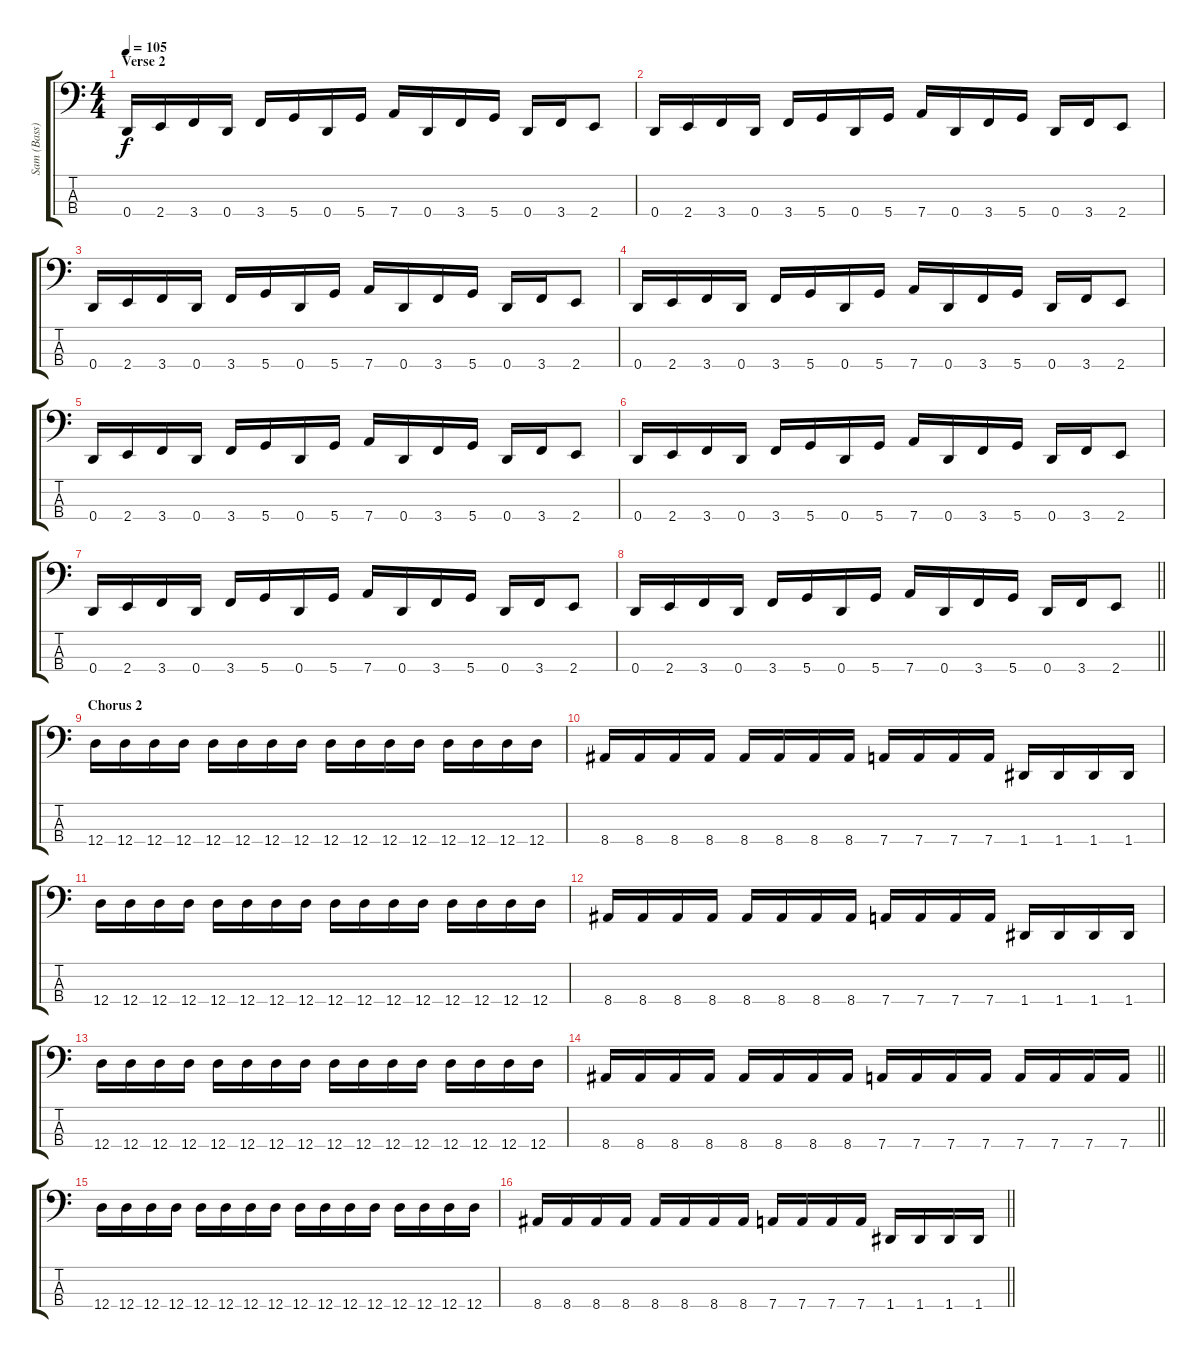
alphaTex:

\track ("Sam (Bass)" "Sam (Bass)") {instrument electricbasspick}
\staff {score tabs}
\tuning (G2 D2 A1 D1) {hide}
\ts (4 4)
\section ("" "Verse 2")
\tempo 105
\clef f4
\ks c
0.4.16{dy f} 2.4.16 3.4.16 0.4.16 3.4.16 5.4.16 0.4.16 5.4.16 7.4.16 0.4.16 3.4.16 5.4.16 0.4.16 3.4.16 2.4.8 |
0.4.16 2.4.16 3.4.16 0.4.16 3.4.16 5.4.16 0.4.16 5.4.16 7.4.16 0.4.16 3.4.16 5.4.16 0.4.16 3.4.16 2.4.8 |
0.4.16 2.4.16 3.4.16 0.4.16 3.4.16 5.4.16 0.4.16 5.4.16 7.4.16 0.4.16 3.4.16 5.4.16 0.4.16 3.4.16 2.4.8 |
0.4.16 2.4.16 3.4.16 0.4.16 3.4.16 5.4.16 0.4.16 5.4.16 7.4.16 0.4.16 3.4.16 5.4.16 0.4.16 3.4.16 2.4.8 |
0.4.16 2.4.16 3.4.16 0.4.16 3.4.16 5.4.16 0.4.16 5.4.16 7.4.16 0.4.16 3.4.16 5.4.16 0.4.16 3.4.16 2.4.8 |
0.4.16 2.4.16 3.4.16 0.4.16 3.4.16 5.4.16 0.4.16 5.4.16 7.4.16 0.4.16 3.4.16 5.4.16 0.4.16 3.4.16 2.4.8 |
0.4.16 2.4.16 3.4.16 0.4.16 3.4.16 5.4.16 0.4.16 5.4.16 7.4.16 0.4.16 3.4.16 5.4.16 0.4.16 3.4.16 2.4.8 |
\barLineRight lightlight
0.4.16 2.4.16 3.4.16 0.4.16 3.4.16 5.4.16 0.4.16 5.4.16 7.4.16 0.4.16 3.4.16 5.4.16 0.4.16 3.4.16 2.4.8 |
\section ("" "Chorus 2")
12.4.16 12.4.16 12.4.16 12.4.16 12.4.16 12.4.16 12.4.16 12.4.16 12.4.16 12.4.16 12.4.16 12.4.16 12.4.16 12.4.16 12.4.16 12.4.16 |
8.4.16 8.4.16 8.4.16 8.4.16 8.4.16 8.4.16 8.4.16 8.4.16 7.4.16 7.4.16 7.4.16 7.4.16 1.4.16 1.4.16 1.4.16 1.4.16 |
12.4.16 12.4.16 12.4.16 12.4.16 12.4.16 12.4.16 12.4.16 12.4.16 12.4.16 12.4.16 12.4.16 12.4.16 12.4.16 12.4.16 12.4.16 12.4.16 |
8.4.16 8.4.16 8.4.16 8.4.16 8.4.16 8.4.16 8.4.16 8.4.16 7.4.16 7.4.16 7.4.16 7.4.16 1.4.16 1.4.16 1.4.16 1.4.16 |
12.4.16 12.4.16 12.4.16 12.4.16 12.4.16 12.4.16 12.4.16 12.4.16 12.4.16 12.4.16 12.4.16 12.4.16 12.4.16 12.4.16 12.4.16 12.4.16 |
\barLineRight lightlight
8.4.16 8.4.16 8.4.16 8.4.16 8.4.16 8.4.16 8.4.16 8.4.16 7.4.16 7.4.16 7.4.16 7.4.16 7.4.16 7.4.16 7.4.16 7.4.16 |
12.4.16 12.4.16 12.4.16 12.4.16 12.4.16 12.4.16 12.4.16 12.4.16 12.4.16 12.4.16 12.4.16 12.4.16 12.4.16 12.4.16 12.4.16 12.4.16 |
\barLineRight lightlight
8.4.16 8.4.16 8.4.16 8.4.16 8.4.16 8.4.16 8.4.16 8.4.16 7.4.16 7.4.16 7.4.16 7.4.16 1.4.16 1.4.16 1.4.16 1.4.16
